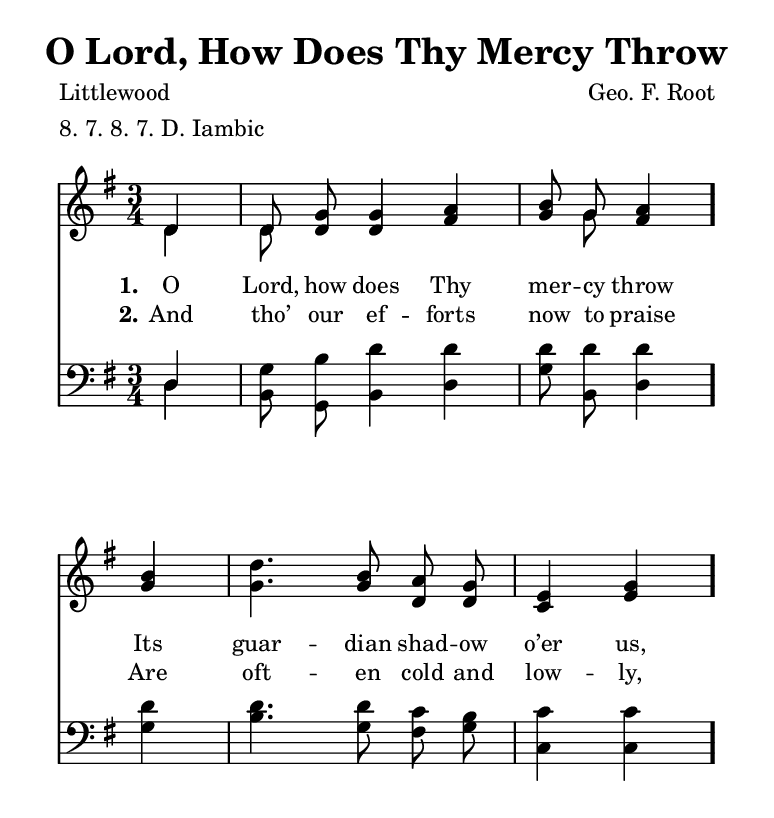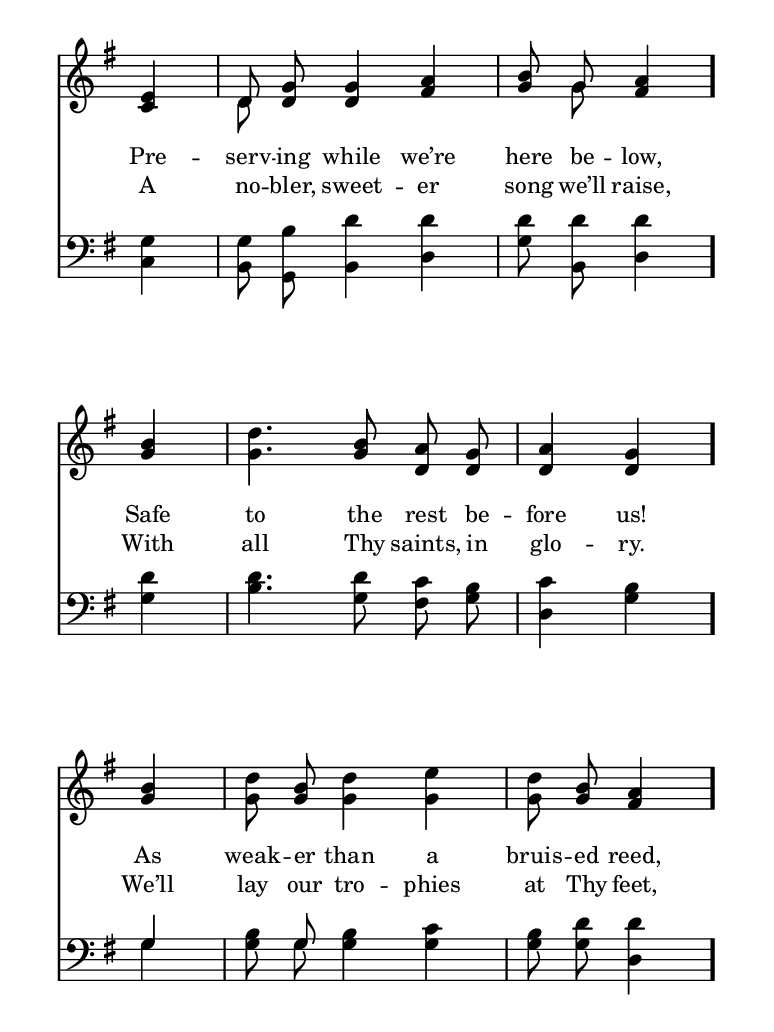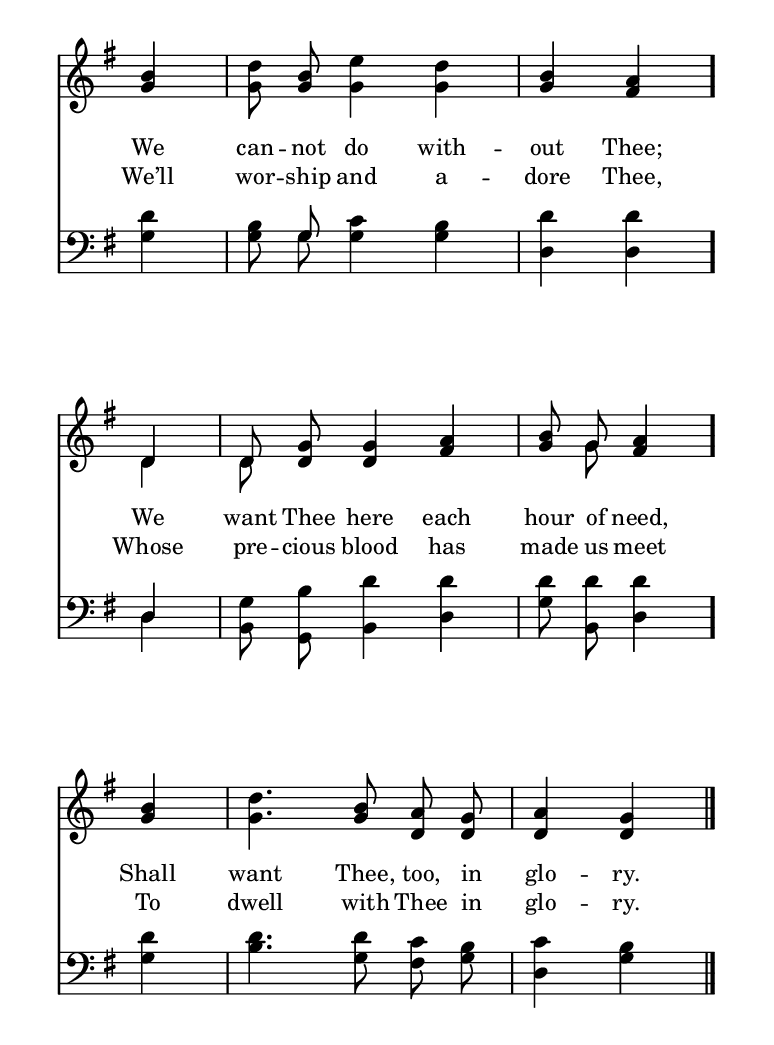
\include "common/global.ily"
\paper {
  \include "common/paper.ily"
  ragged-bottom = ##t
  systems-per-page = #(cond (is-eogsized 2) (#t #f))
  system-system-spacing.padding = 11
}

\header{
  hymnnumber = "251"
  title = "O Lord, How Does Thy Mercy Throw"
  tunename = "Shining Shore"
  meter = "8. 7. 8. 7. D. Iambic"
  poet = "Littlewood"
  composer = "Geo. F. Root"
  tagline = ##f
}

% for fermata in MIDI
ta = { \tempo 4=80 }
tb = { \tempo 4=40 }

patternAA = { c4 | c8 c8 c4 c4 | c8 c8 c4 }
patternAB = { c4 | c8 c8 c4 c4 | c4 c4 }

patternBA = { c4 | c4. c8 c8 c8 | c4 c4 }

global = {
  \include "common/overrides.ily"
  \override Staff.TimeSignature.style = #'numbered
  \time 3/4
  \override Score.MetronomeMark.transparent = ##t % hide all fermata changes too
  \ta
  \key g \major
  \partial 4
  \autoBeamOff
}

notesSoprano = {
\global
\relative c' {

  \changePitch \patternAA { d | d g g a | b g a }
  \changePitch \patternBA { b | d b a g | e g }
  \changePitch \patternAA { e | d g g a | b g a }
  \changePitch \patternBA { b | d b a g | a g }

  \changePitch \patternAA { b | d b d e | d b a }
  \changePitch \patternAB { b | d b e d | b a }
  \changePitch \patternAA { d, | d g g a | b g a }
  \changePitch \patternBA { b | d b a g | a g }

  \bar "|."

}
}

notesAlto = {
\global
\relative e' {

  \changePitch \patternAA { d | d d d fis | g g fis }
  \changePitch \patternBA { g | g g d d | c e }
  \changePitch \patternAA { c | d d d fis | g g fis }
  \changePitch \patternBA { g | g g d d | d d }

  \changePitch \patternAA { g | g g g g | g g fis }
  \changePitch \patternAB { g | g g g g | g fis }
  \changePitch \patternAA { d | d d d fis | g g fis }
  \changePitch \patternBA { g | g g d d | d d }

}
}

notesTenor = {
\global
\relative a, {

  \changePitch \patternAA { d | g b d d | d d d }
  \changePitch \patternBA { d | d d c b | c c }
  \changePitch \patternAA { g | g b d d | d d d }
  \changePitch \patternBA { d | d d c b | c b }

  \changePitch \patternAA { g | b g b c | b d d }
  \changePitch \patternAB { d | b g c b | d d }
  \changePitch \patternAA { d, | g b d d | d d d }
  \changePitch \patternBA { d | d d c b | c b }

}
}

notesBass = {
\global
\relative f {

  \changePitch \patternAA { d | b g b d | g b, d }
  \changePitch \patternBA { g | b g fis g | c, c }
  \changePitch \patternAA { c | b g b d | g b, d }
  \changePitch \patternBA { g | b g fis g | d g }

  \changePitch \patternAA { g | g g g g | g g d }
  \changePitch \patternAB { g | g g g g | d d }
  \changePitch \patternAA { d | b g b d | g b, d }
  \changePitch \patternBA { g | b g fis g | d g }

}
}

wordsA = \lyricmode {
\set stanza = "1."

O Lord, how does Thy mer -- cy throw \bar "."
Its guar -- dian shad -- ow o’er us, \bar "." \break
Pre -- serv -- ing while we’re here be -- low, \bar "."
Safe to the rest be -- fore us! \bar "." \break
As weak -- er than a bruis -- ed reed, \bar "."
We can -- not do with -- out Thee; \bar "." \break
We want Thee here each hour of need, \bar "."
Shall want Thee, too, in glo -- ry. \bar "." \break

}

wordsB = \lyricmode {
\set stanza = "2."

And tho’ our ef -- forts now to praise
Are oft -- en cold and low -- ly,
A no -- bler, sweet -- er song we’ll raise,
With all Thy saints, in glo -- ry.
We’ll lay our tro -- phies at Thy feet,
We’ll wor -- ship and a -- dore Thee,
Whose pre -- cious blood has made us meet
To dwell with Thee in glo -- ry.

}

\score {
  \context ChoirStaff <<
    \context Staff = upper <<
      \set Staff.autoBeaming = ##f
      \set ChoirStaff.systemStartDelimiter = #'SystemStartBar
      \set ChoirStaff.printPartCombineTexts = ##f
      \partcombine #'(2 . 9) \notesSoprano \notesAlto
      \context NullVoice = sopranos { \voiceOne << \notesSoprano >> }
      \context NullVoice = altos { \voiceTwo << \notesAlto >> }
      \context Lyrics = one   \lyricsto sopranos \wordsA
      \context Lyrics = two   \lyricsto sopranos \wordsB
    >>
    \context Staff = men <<
      \set Staff.autoBeaming = ##f
      \clef bass
      \set ChoirStaff.printPartCombineTexts = ##f
      \partcombine #'(2 . 9) \notesTenor \notesBass
      \context NullVoice = tenors { \voiceOne << \notesTenor >> }
      \context NullVoice = basses { \voiceTwo << \notesBass >> }
    >>
  >>
  \layout {
    \include "common/layout.ily"
  }
  \midi{
    \include "common/midi.ily"
  }
}

\version "2.19.49"  % necessary for upgrading to future LilyPond versions.

% vi:set et ts=2 sw=2 ai nocindent syntax=lilypond:
